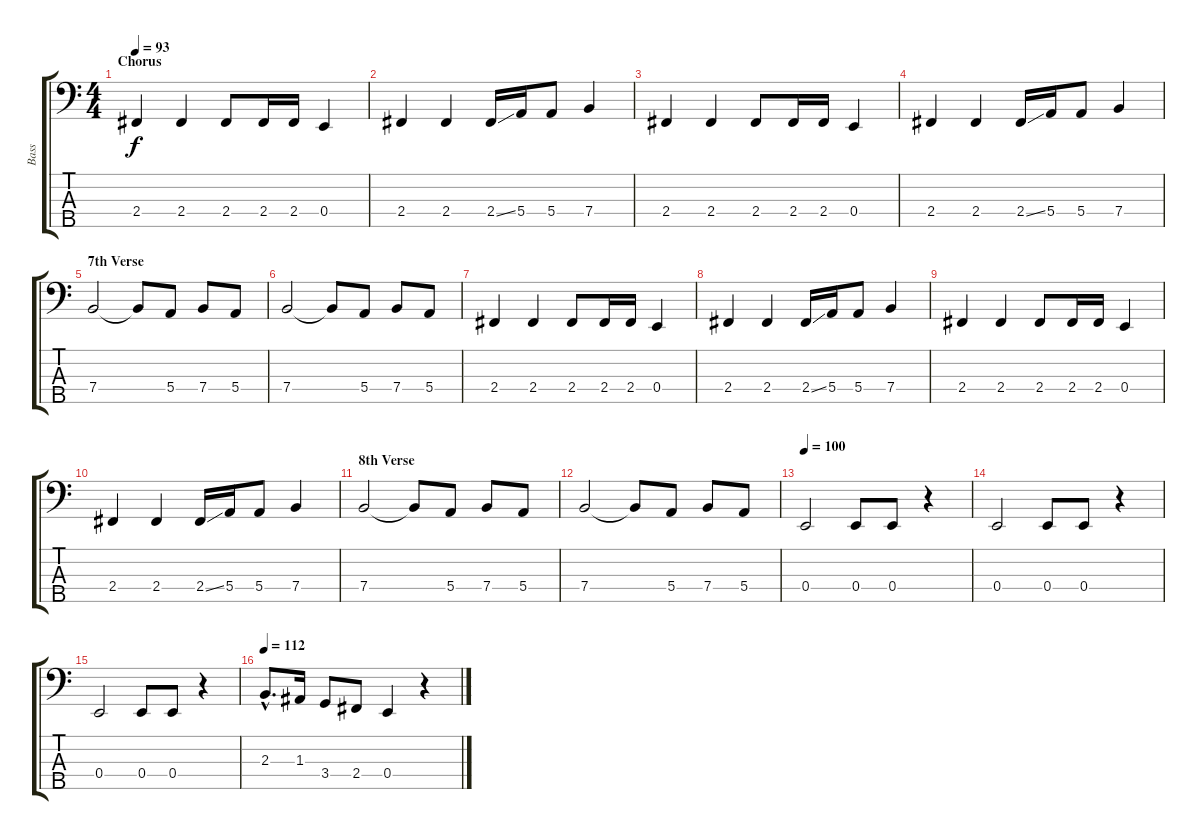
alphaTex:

\track ("Bass" "Bass") {instrument electricbassfinger}
\staff {score tabs}
\tuning (G2 D2 A1 E1 B0) {hide}
\ts (4 4)
\section ("" "Chorus")
\tempo 93
\clef f4
\ks c
2.4.4{dy f} 2.4.4 2.4.8 2.4.16 2.4.16 0.4.4 |
2.4.4 2.4.4 2.4{ss}.16 5.4.16 5.4.8 7.4.4 |
2.4.4 2.4.4 2.4.8 2.4.16 2.4.16 0.4.4 |
2.4.4 2.4.4 2.4{ss}.16 5.4.16 5.4.8 7.4.4 |
\section ("" "7th Verse")
7.4.2 7.4{t}.8 5.4.8 7.4.8 5.4.8 |
7.4.2 7.4{t}.8 5.4.8 7.4.8 5.4.8 |
2.4.4 2.4.4 2.4.8 2.4.16 2.4.16 0.4.4 |
2.4.4 2.4.4 2.4{ss}.16 5.4.16 5.4.8 7.4.4 |
2.4.4 2.4.4 2.4.8 2.4.16 2.4.16 0.4.4 |
2.4.4 2.4.4 2.4{ss}.16 5.4.16 5.4.8 7.4.4 |
\section ("" "8th Verse")
7.4.2 7.4{t}.8 5.4.8 7.4.8 5.4.8 |
7.4.2 7.4{t}.8 5.4.8 7.4.8 5.4.8 |
\tempo 100
0.4.2 0.4.8 0.4.8 r.4 |
0.4.2 0.4.8 0.4.8 r.4 |
0.4.2 0.4.8 0.4.8 r.4 |
\tempo 112
2.3{hac}.8{d} 1.3.16 3.4.8 2.4.8 0.4.4 r.4
